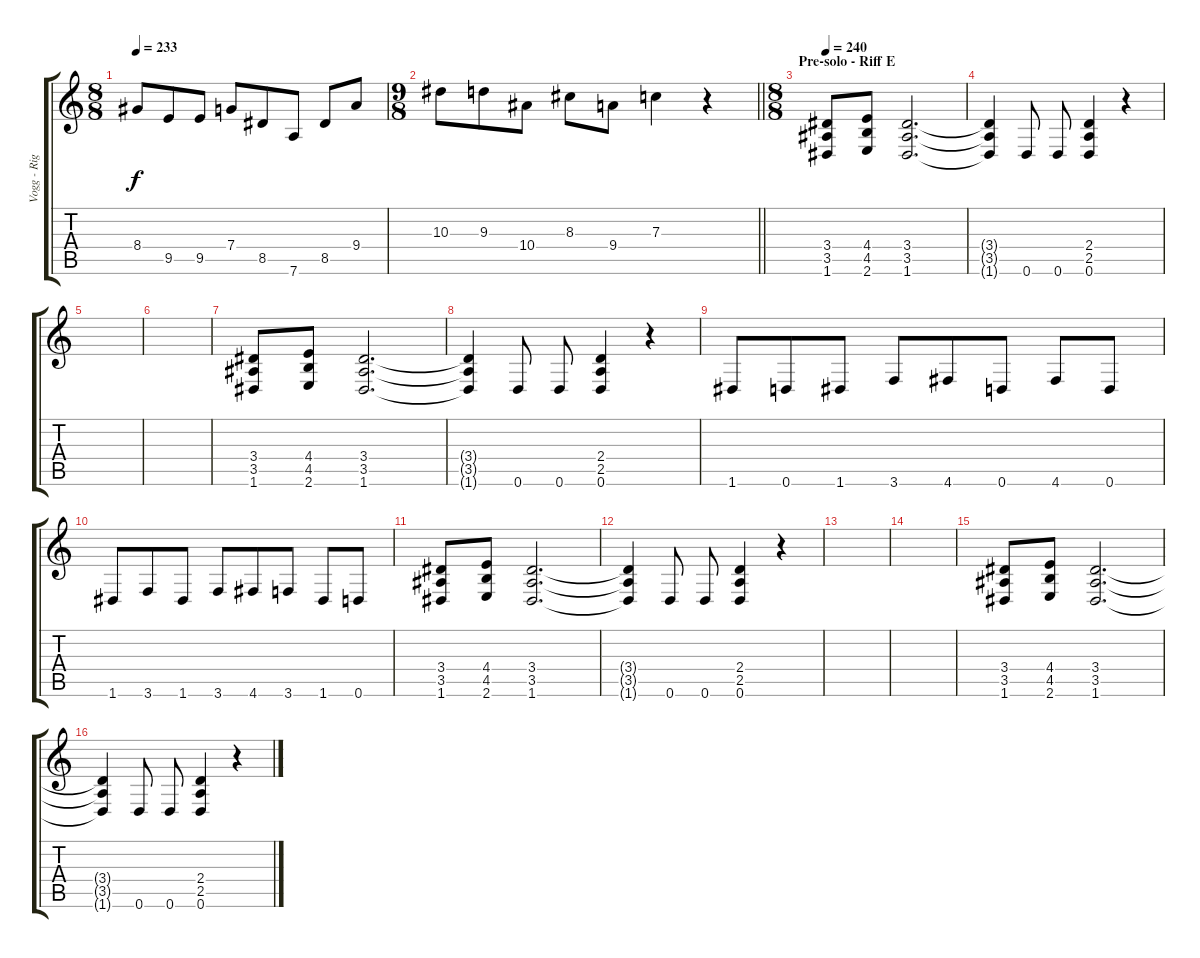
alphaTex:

\track ("Vogg - Right" "Vogg - Rig") {instrument distortionguitar}
\staff {score tabs}
\tuning (D4 A3 F3 C3 G2 D2) {hide}
\ts (8 8)
\tempo 233
\clef g2
\ks c
8.4.8{dy f} 9.5.8 9.5.8 7.4.8 8.5.8 7.6.8 8.5.8 9.4.8 |
\ts (9 8)
\barLineRight lightlight
10.3.8 9.3.8 10.4.8 8.3.8 9.4.8 7.3.4 r.4 |
\ts (8 8)
\section ("" "Pre-solo - Riff E")
\tempo 240
(3.4 3.5 1.6).8 (4.4 4.5 2.6).8 (3.4 3.5 1.6).2{d} |
(3.4{t} 3.5{t} 1.6{t}).4 0.6.8 0.6.8 (2.4 2.5 0.6).4 r.4 |
|
|
(3.4 3.5 1.6).8 (4.4 4.5 2.6).8 (3.4 3.5 1.6).2{d} |
(3.4{t} 3.5{t} 1.6{t}).4 0.6.8 0.6.8 (2.4 2.5 0.6).4 r.4 |
1.6.8 0.6.8 1.6.8 3.6.8 4.6.8 0.6.8 4.6.8 0.6.8 |
1.6.8 3.6.8 1.6.8 3.6.8 4.6.8 3.6.8 1.6.8 0.6.8 |
(3.4 3.5 1.6).8 (4.4 4.5 2.6).8 (3.4 3.5 1.6).2{d} |
(3.4{t} 3.5{t} 1.6{t}).4 0.6.8 0.6.8 (2.4 2.5 0.6).4 r.4 |
|
|
(3.4 3.5 1.6).8 (4.4 4.5 2.6).8 (3.4 3.5 1.6).2{d} |
(3.4{t} 3.5{t} 1.6{t}).4 0.6.8 0.6.8 (2.4 2.5 0.6).4 r.4
